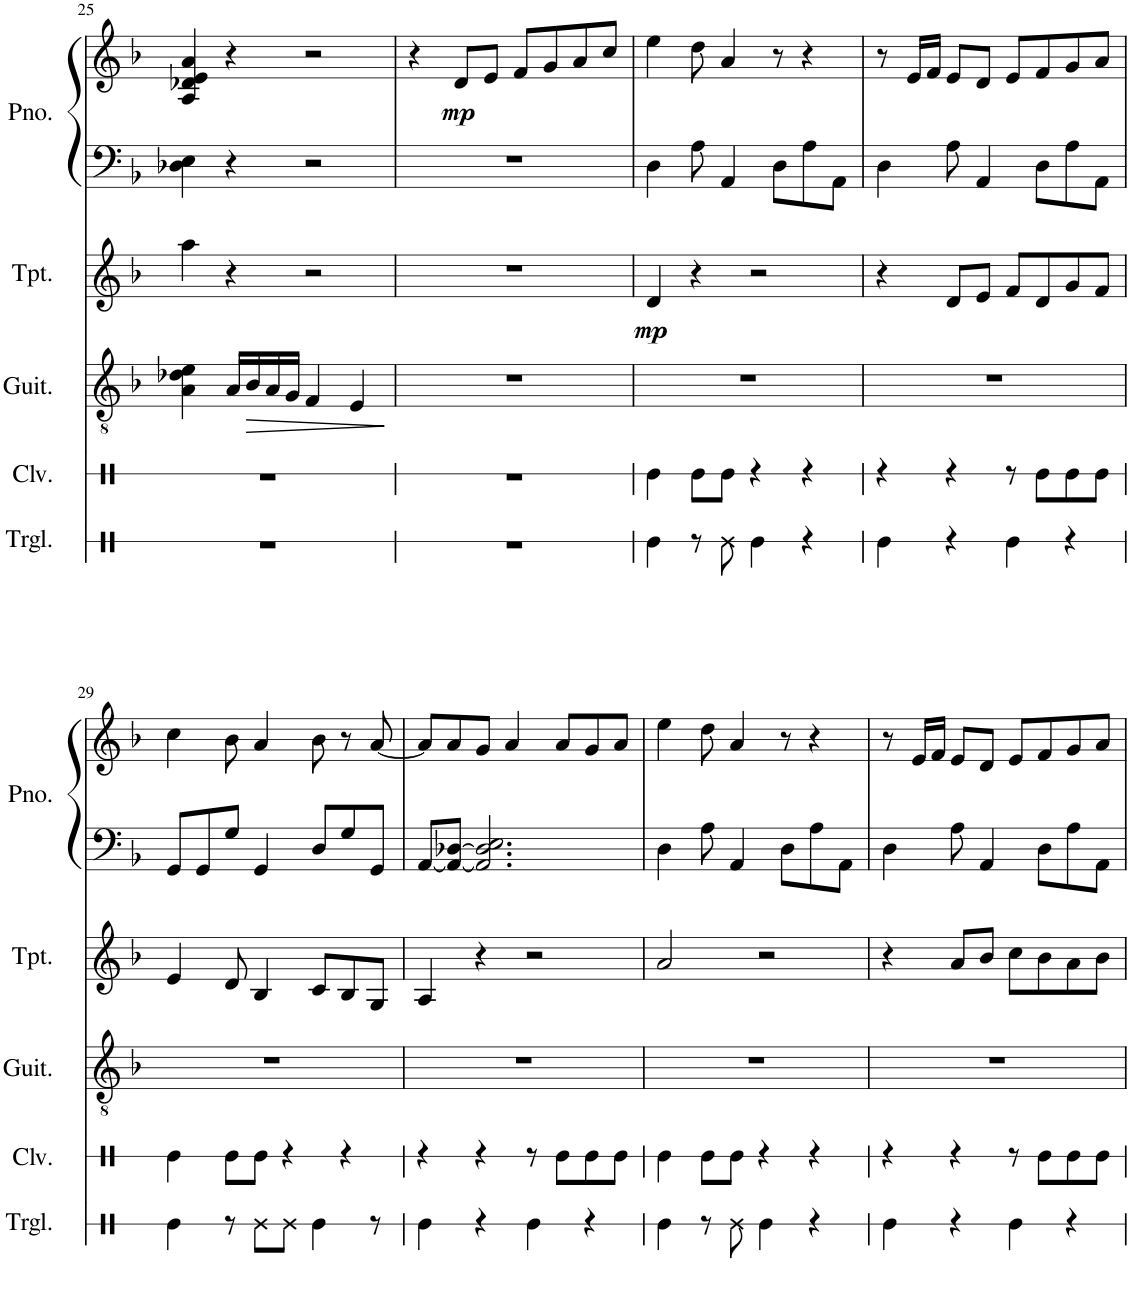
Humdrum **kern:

**kern	**kern	**kern	**dynam	**kern	**dynam	**kern	**kern	**dynam
*part5	*part4	*part3	*part3	*part2	*part2	*part1	*part1	*part1
*staff6	*staff5	*staff4	*staff4	*staff3	*staff3	*staff2	*staff1	*staff1/2
*I"Triangle	*I"Claves	*I"Classical Guitar	*	*I"Trumpet	*	*I"Piano	*	*
*I'Trgl.	*I'Clv.	*I'Guit.	*	*I'Tpt.	*	*I'Pno.	*	*
!!LO:PB:g=z
*clefX	*clefX	*clefGv2	*	*clefG2	*	*clefF4	*clefG2	*
*	*	*	*	*ITrd1c2	*	*	*	*
*k[]	*k[]	*k[b-]	*	*k[b-]	*	*k[b-]	*k[b-]	*
*M4/4	*M4/4	*M4/4	*	*M4/4	*	*M4/4	*M4/4	*
=25	=25	=25	=25	=25	=25	=25	=25	=25
1r	1r	4A\ 4d-X\ 4e\	.	4aa\	.	4D-X\ 4E\	4A/ 4d-X/ 4e/ 4a/	.
.	.	16A/LL	.	4r	.	4r	4r	.
!	!	!	!LO:HP:b	!	!	!	!	!
.	.	16B-/	>	.	.	.	.	.
.	.	16A/	.	.	.	.	.	.
.	.	16G/JJ	.	.	.	.	.	.
.	.	4F/	.	2r	.	2r	2r	.
.	.	4E/	.	.	.	.	.	.
.	.	.	]	.	.	.	.	.
=26	=26	=26	=26	=26	=26	=26	=26	=26
1r	1r	1r	.	1r	.	1r	4r	.
!	!	!	!	!	!	!	!	!LO:DY:b
.	.	.	.	.	.	.	8d/L	mp
.	.	.	.	.	.	.	8e/J	.
.	.	.	.	.	.	.	8f/L	.
.	.	.	.	.	.	.	8g/	.
.	.	.	.	.	.	.	8a/	.
.	.	.	.	.	.	.	8cc/J	.
=27	=27	=27	=27	=27	=27	=27	=27	=27
!	!	!	!	!	!LO:DY:b	!	!	!
4Re\	4Re\	1r	.	4d/	mp	4D\	4ee\	.
8r	8Re\L	.	.	4r	.	8A\	8dd\	.
8Re\	8Re\J	.	.	.	.	4AA/	4a/	.
4Re\	4r	.	.	2r	.	.	.	.
.	.	.	.	.	.	8D\L	8r	.
4r	4r	.	.	.	.	8A\	4r	.
.	.	.	.	.	.	8AA\J	.	.
=28	=28	=28	=28	=28	=28	=28	=28	=28
4Re\	4r	1r	.	4r	.	4D\	8r	.
.	.	.	.	.	.	.	16e/LL	.
.	.	.	.	.	.	.	16f/JJ	.
4r	4r	.	.	8d/L	.	8A\	8e/L	.
.	.	.	.	8e/J	.	4AA/	8d/J	.
4Re\	8r	.	.	8f/L	.	.	8e/L	.
.	8Re\L	.	.	8d/	.	8D\L	8f/	.
4r	8Re\	.	.	8g/	.	8A\	8g/	.
.	8Re\J	.	.	8f/J	.	8AA\J	8a/J	.
!!LO:LB:g=z
=29	=29	=29	=29	=29	=29	=29	=29	=29
4Re\	4Re\	1r	.	4e/	.	8GG/L	4cc\	.
.	.	.	.	.	.	8GG/	.	.
8r	8Re\L	.	.	8d/	.	8G/J	8b-\	.
8Re\L	8Re\J	.	.	4B-/	.	4GG/	4a/	.
8Re\J	4r	.	.	.	.	.	.	.
4Re\	.	.	.	8c/L	.	8D/L	8b-\	.
.	4r	.	.	8B-/	.	8G/	8r	.
8r	.	.	.	8G/J	.	8GG/J	[8a/	.
=30	=30	=30	=30	=30	=30	=30	=30	=30
4Re\	4r	1r	.	4A/	.	[8AA/L	8a/L]	.
.	.	.	.	.	.	8AA/_ [8D-X/J	8a/	.
4r	4r	.	.	4r	.	2.AA/] 2.D-/] 2.E/	8g/J	.
.	.	.	.	.	.	.	4a/	.
4Re\	8r	.	.	2r	.	.	.	.
.	8Re\L	.	.	.	.	.	8a/L	.
4r	8Re\	.	.	.	.	.	8g/	.
.	8Re\J	.	.	.	.	.	8a/J	.
=31	=31	=31	=31	=31	=31	=31	=31	=31
4Re\	4Re\	1r	.	2a/	.	4D\	4ee\	.
8r	8Re\L	.	.	.	.	8A\	8dd\	.
8Re\	8Re\J	.	.	.	.	4AA/	4a/	.
4Re\	4r	.	.	2r	.	.	.	.
.	.	.	.	.	.	8D\L	8r	.
4r	4r	.	.	.	.	8A\	4r	.
.	.	.	.	.	.	8AA\J	.	.
=32	=32	=32	=32	=32	=32	=32	=32	=32
4Re\	4r	1r	.	4r	.	4D\	8r	.
.	.	.	.	.	.	.	16e/LL	.
.	.	.	.	.	.	.	16f/JJ	.
4r	4r	.	.	8a/L	.	8A\	8e/L	.
.	.	.	.	8b-/J	.	4AA/	8d/J	.
4Re\	8r	.	.	8cc\L	.	.	8e/L	.
.	8Re\L	.	.	8b-\	.	8D\L	8f/	.
4r	8Re\	.	.	8a\	.	8A\	8g/	.
.	8Re\J	.	.	8b-\J	.	8AA\J	8a/J	.
=	=	=	=	=	=	=	=	=
*-	*-	*-	*-	*-	*-	*-	*-	*-
